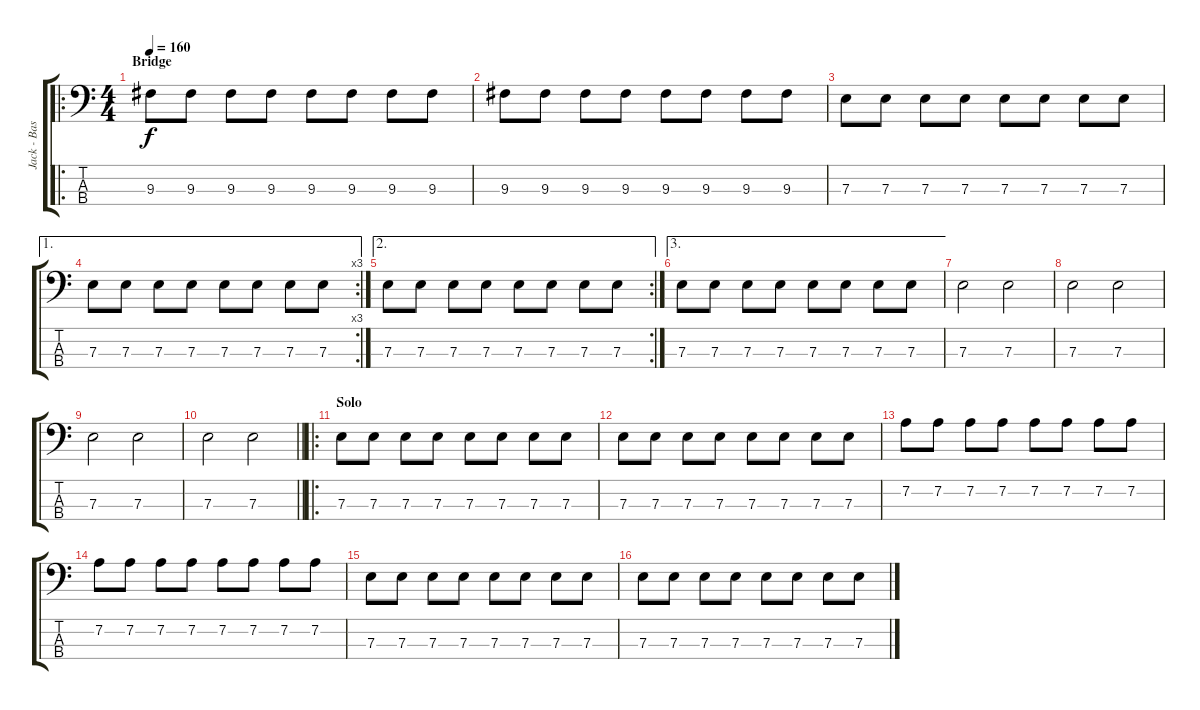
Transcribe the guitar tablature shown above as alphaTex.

\track ("Jack - Bass" "Jack - Bas") {instrument electricbassfinger}
\staff {score tabs}
\tuning (G2 D2 A1 E1) {hide}
\ro
\ts (4 4)
\section ("" "Bridge")
\tempo 160
\clef f4
\ks c
9.3.8{dy f} 9.3.8 9.3.8 9.3.8 9.3.8 9.3.8 9.3.8 9.3.8 |
9.3.8 9.3.8 9.3.8 9.3.8 9.3.8 9.3.8 9.3.8 9.3.8 |
7.3.8 7.3.8 7.3.8 7.3.8 7.3.8 7.3.8 7.3.8 7.3.8 |
\ae 1
\rc 3
7.3.8 7.3.8 7.3.8 7.3.8 7.3.8 7.3.8 7.3.8 7.3.8 |
\ae 2
\rc 2
7.3.8 7.3.8 7.3.8 7.3.8 7.3.8 7.3.8 7.3.8 7.3.8 |
\ae 3
7.3.8 7.3.8 7.3.8 7.3.8 7.3.8 7.3.8 7.3.8 7.3.8 |
7.3.2 7.3.2 |
7.3.2 7.3.2 |
7.3.2 7.3.2 |
\barLineRight lightlight
7.3.2 7.3.2 |
\ro
\section ("" "Solo")
7.3.8 7.3.8 7.3.8 7.3.8 7.3.8 7.3.8 7.3.8 7.3.8 |
7.3.8 7.3.8 7.3.8 7.3.8 7.3.8 7.3.8 7.3.8 7.3.8 |
7.2.8 7.2.8 7.2.8 7.2.8 7.2.8 7.2.8 7.2.8 7.2.8 |
7.2.8 7.2.8 7.2.8 7.2.8 7.2.8 7.2.8 7.2.8 7.2.8 |
7.3.8 7.3.8 7.3.8 7.3.8 7.3.8 7.3.8 7.3.8 7.3.8 |
7.3.8 7.3.8 7.3.8 7.3.8 7.3.8 7.3.8 7.3.8 7.3.8
